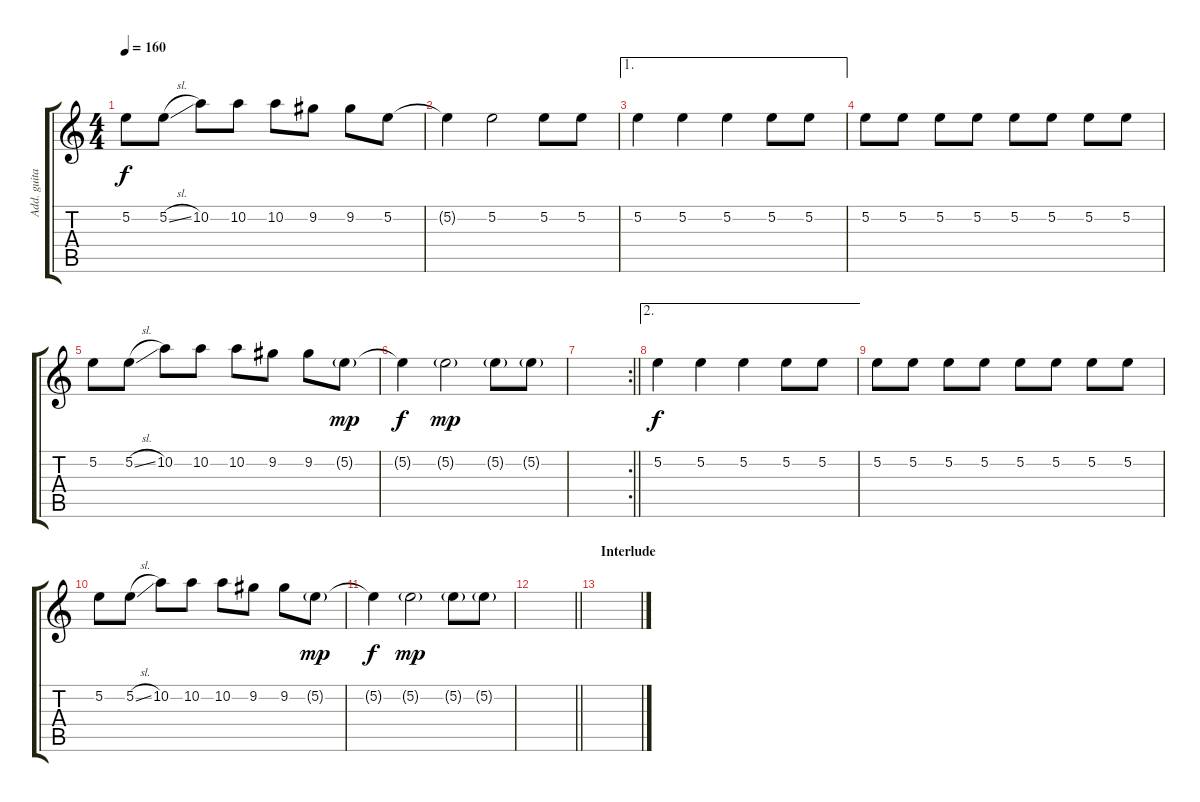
\track ("Add. guitar" "Add. guita") {instrument acousticguitarsteel}
\staff {score tabs}
\tuning (E4 B3 G3 D3 A2 D2) {hide}
\ts (4 4)
\tempo 160
\clef g2
\ks c
5.2.8{dy f} 5.2{sl}.8 10.2.8 10.2.8 10.2.8 9.2.8 9.2.8 5.2.8 |
5.2{t}.4 5.2.2 5.2.8 5.2.8 |
\ae 1
5.2.4 5.2.4 5.2.4 5.2.8 5.2.8 |
5.2.8 5.2.8 5.2.8 5.2.8 5.2.8 5.2.8 5.2.8 5.2.8 |
5.2.8 5.2{sl}.8 10.2.8 10.2.8 10.2.8 9.2.8 9.2.8 5.2{g}.8{dy mp} |
5.2{t}.4{dy f} 5.2{g}.2{dy mp} 5.2{g}.8 5.2{g}.8 |
\rc 2
\barLineRight lightlight
|
\ae 2
5.2.4{dy f} 5.2.4 5.2.4 5.2.8 5.2.8 |
5.2.8 5.2.8 5.2.8 5.2.8 5.2.8 5.2.8 5.2.8 5.2.8 |
5.2.8 5.2{sl}.8 10.2.8 10.2.8 10.2.8 9.2.8 9.2.8 5.2{g}.8{dy mp} |
5.2{t}.4{dy f} 5.2{g}.2{dy mp} 5.2{g}.8 5.2{g}.8 |
\barLineRight lightlight
|
\section ("" "Interlude")
